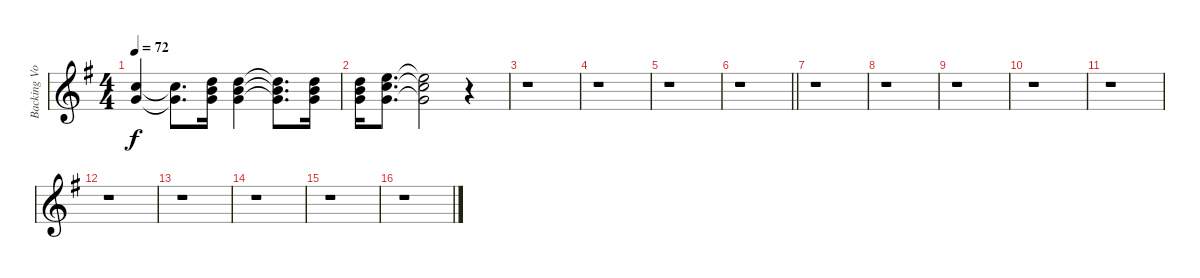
\track ("Backing Vocals" "Backing Vo") {instrument choiraahs}
\staff {score}
\tuning (E5 B4 G4 D4 A3 E3) {hide}
\ts (4 4)
\tempo 72
\clef g2
\ks eminor
(1.2 0.3).4{dy f} (1.2{t} 0.3{t}).8{d} (0.2 0.3 12.4).16 (0.2 0.3 12.4).4 (0.2{t} 0.3{t} 12.4{t}).8{d} (0.2 0.3 12.4).16 |
(0.2 0.3 12.4).16 (0.1 1.2 0.3).8{d} (0.1{t} 1.2{t} 0.3{t}).2 r.4 |
r.1 |
r.1 |
r.1 |
\barLineRight lightlight
r.1 |
r.1 |
r.1 |
r.1 |
r.1 |
r.1 |
r.1 |
r.1 |
r.1 |
r.1 |
r.1
